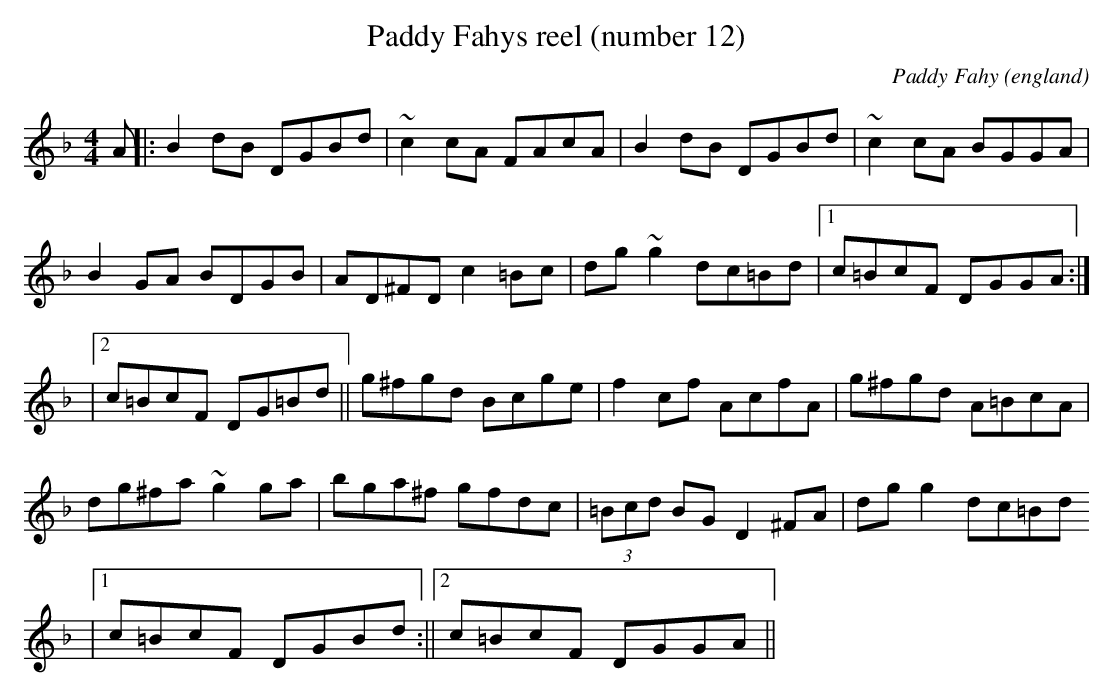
X:1
T:Paddy Fahys reel (number 12)
O:england
M:4/4
L:1/8
C:Paddy Fahy
K:Gdor
A ||: B2dB DGBd | ~c2cA FAcA | B2dB DGBd | ~c2cA BGGA |
B2GA BDGB | AD^FD c2=Bc | dg~g2 dc=Bd |1 c=BcF DGGA :|
|2 c=BcF DG=Bd || g^fgd Bcge | f2cf AcfA | g^fgd A=BcA |
dg^fa ~g2ga |  bga^f gfdc | (3=Bcd BG D2^FA | dgg2 dc=Bd
|1 c=BcF DGBd :||2 c=BcF DGGA ||
